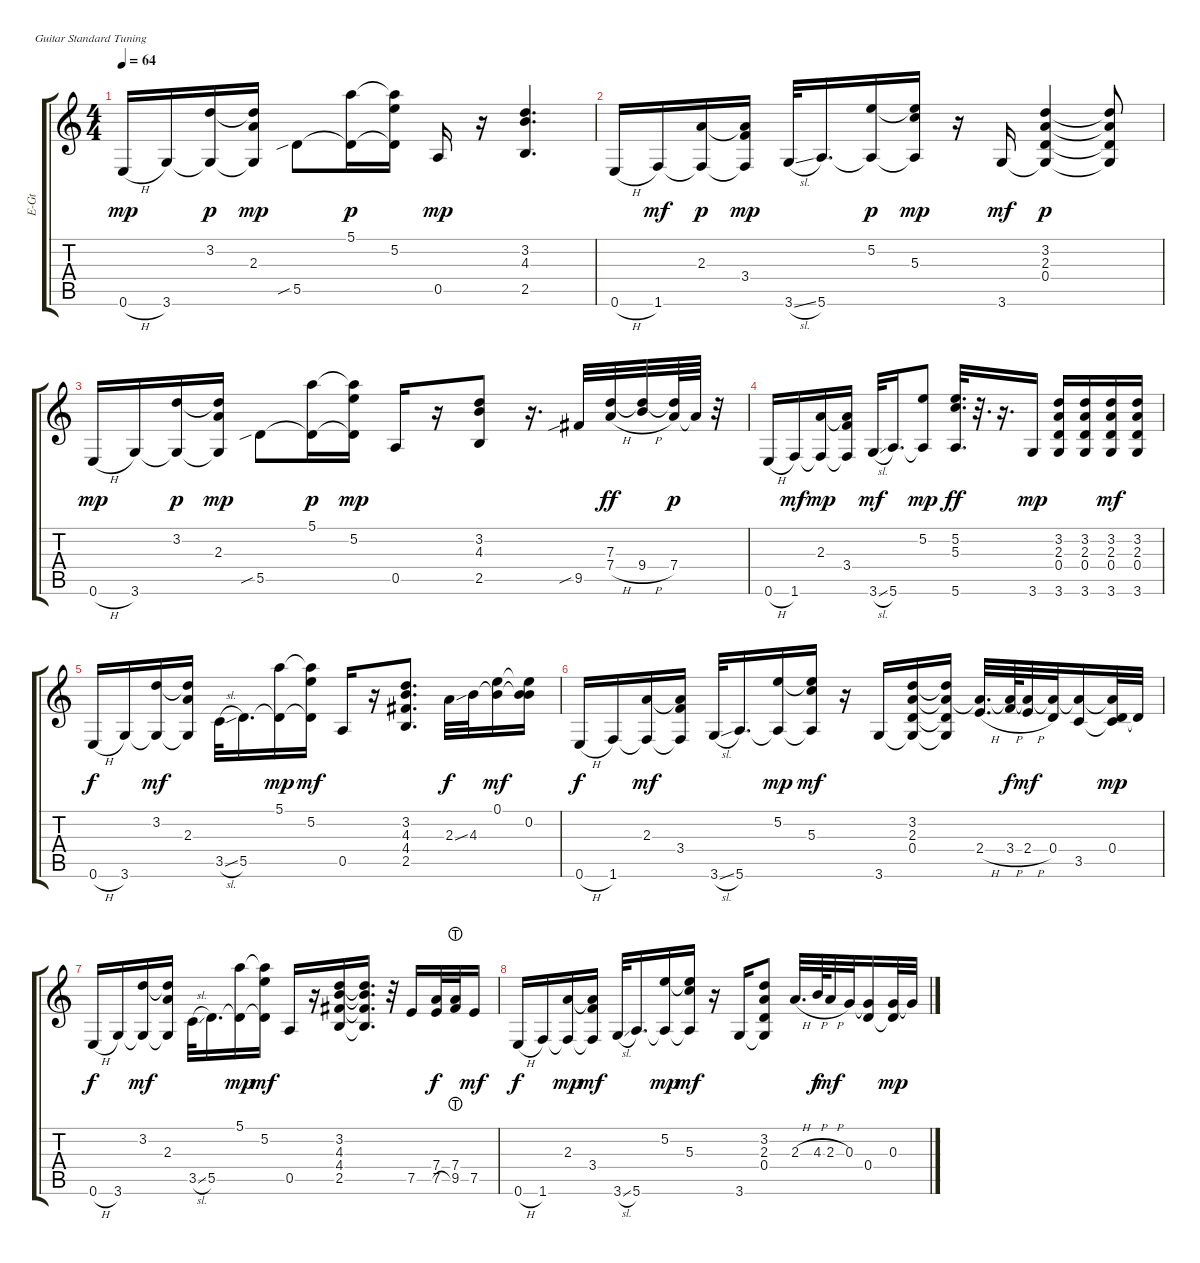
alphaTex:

\track ("Electric Guitar Clean" "E-Gt") {instrument electricguitarclean}
\staff {score tabs}
\tuning (E4 B3 G3 D3 A2 E2)
\ts (4 4)
\tempo 64
\clef g2
\ks c
0.6{h}.16{dy mp instrument electricguitarclean} 3.6.16 (3.2 3.6{t}).16{dy p} (2.3 3.6{t} 3.2{t}).16{dy mp} 5.5{sib}.8 (5.1 5.5{t}).16{dy p} (5.2 5.5{t} 5.1{t}).16 0.5.16{dy mp} r.16 (3.2 4.3 2.5).4{d} |
0.6{h}.16 1.6.16{dy mf} (2.3 1.6{t}).16{dy p} (3.4 1.6{t} 2.3{t}).16{dy mp} 3.6{sl}.32 5.6.16{d} (5.2 5.6{t}).16{dy p} (5.3 5.6{t} 5.2{t}).16{dy mp} r.16 3.6.16{dy mf} (3.2 2.3 0.4 3.6{t}).4{dy p} (3.2{t} 2.3{t} 0.4{t} 3.6{t}).8 |
\scale
0.565386 0.6{h}.16{dy mp} 3.6.16 (3.2 3.6{t}).16{dy p} (2.3 3.6{t} 3.2{t}).16{dy mp} 5.5{sib}.8 (5.1 5.5{t}).16{dy p} (5.2 5.5{t} 5.1{t}).16{dy mp} 0.5.16 r.16 (3.2 4.3 2.5).8 r.16{d} 9.5{sib}.32 (7.3 7.4{h}).32{dy ff} (9.4{h} 7.3{t}).32 (7.3{t} 7.4).64{dy p} 7.4{t}.64 r.32 |
\scale
0.434493 0.6{h}.16 1.6.16{dy mf} (2.3 1.6{t}).16{dy mp} (3.4 1.6{t} 2.3{t}).16 3.6{sl}.32{dy mf} 5.6.16{d} (5.2 5.6{t}).8{dy mp} (5.2 5.3 5.6).32{d dy ff} r.32{d} r.16{d} 3.6.16{dy mp} (3.2 2.3 0.4 3.6).16 (3.2 2.3 0.4 3.6).16 (3.2 2.3 0.4 3.6).16{dy mf} (3.2 2.3 0.4 3.6).16 |
\scale
0.519743 0.6{h}.16{dy f} 3.6.16 (3.2 3.6{t}).16{dy mf} (2.3 3.6{t} 3.2{t}).16 3.5{sl}.32 5.5.16{d} (5.1 5.5{t}).16{dy mp} (5.2 5.5{t} 5.1{t}).16{dy mf} 0.5.16 r.16 (3.2 4.3 4.4 2.5).8{d} 2.3{ss}.32{dy f} 4.3.32 (0.1 4.3{t}).16{dy mf} (0.2 4.3{t} 0.1{t}).16 |
\scale
0.48035 0.6{h}.16{dy f} 1.6.16 (2.3 1.6{t}).16{dy mf} (3.4 1.6{t} 2.3{t}).16 3.6{sl}.32 5.6.16{d} (5.2 5.6{t}).16{dy mp} (5.3 5.6{t} 5.2{t}).16{dy mf} r.16 3.6.16 (3.2 2.3 0.4 3.6{t}).16 (3.2{t} 2.3{t} 0.4{t} 3.6{t}).16 (2.4{h} 2.3{t}).32{d} (3.4{h} 2.3{t}).64{dy f} (2.4{h} 2.3{t}).32{dy mf} (0.4 2.3{t}).32 (3.5 2.3{t}).16 (0.4 2.3{t} 3.5{t}).32{dy mp} 0.4{t}.32 |
\scale
0.496762 0.6{h}.16{dy f} 3.6.16 (3.2 3.6{t}).16{dy mf} (2.3 3.6{t} 3.2{t}).16 3.5{sl}.32 5.5.16{d} (5.1 5.5{t}).16{dy mp} (5.2 5.5{t} 5.1{t}).16{dy mf} 0.5.16 r.16 (3.2 4.3 4.4 2.5).16 (3.2{t} 4.3{t} 4.4{t} 2.5{t}).16{d} r.32 7.5.16 (7.5 7.4).32{dy f} (9.5{lht} 7.4).32 7.5.16{dy mf} |
\scale
0.502924 0.6{h}.16{dy f} 1.6.16 (2.3 1.6{t}).16{dy mp} (3.4 1.6{t} 2.3{t}).16{dy mf} 3.6{sl}.32 5.6.16{d} (5.2 5.6{t}).16{dy mp} (5.3 5.6{t} 5.2{t}).16{dy mf} r.16 3.6.16 (3.2 2.3 0.4 3.6{t}).8 2.3{h}.32{d} 4.3{h}.64{dy f} 2.3{h}.32{dy mf} 0.3.32 (0.3{t} 0.4).16 (0.3 0.4{t}).32{dy mp} 0.3{t}.32
